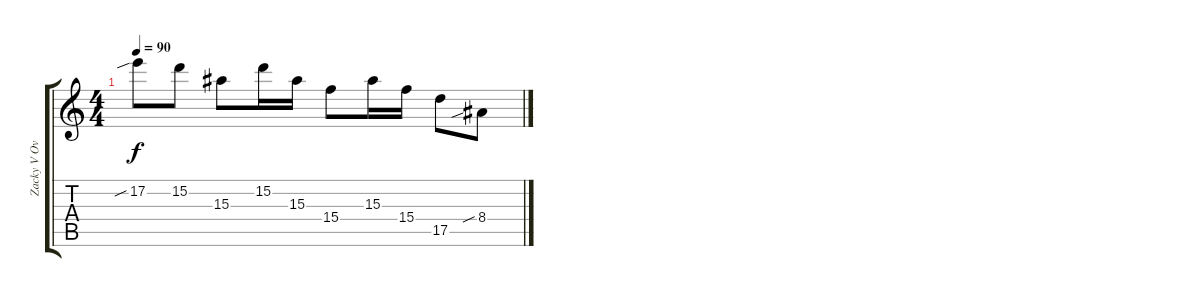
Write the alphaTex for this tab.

\track ("Zacky V Overdub" "Zacky V Ov") {instrument overdrivenguitar}
\staff {score tabs}
\tuning (E4 B3 G3 D3 A2 D2) {hide}
\ts (4 4)
\tempo 90
\clef g2
\ks c
17.2{sib}.8{dy f} 15.2.8 15.3.8 15.2.16 15.3.16 15.4.8 15.3.16 15.4.16 17.5.8 8.4{sib}.8
